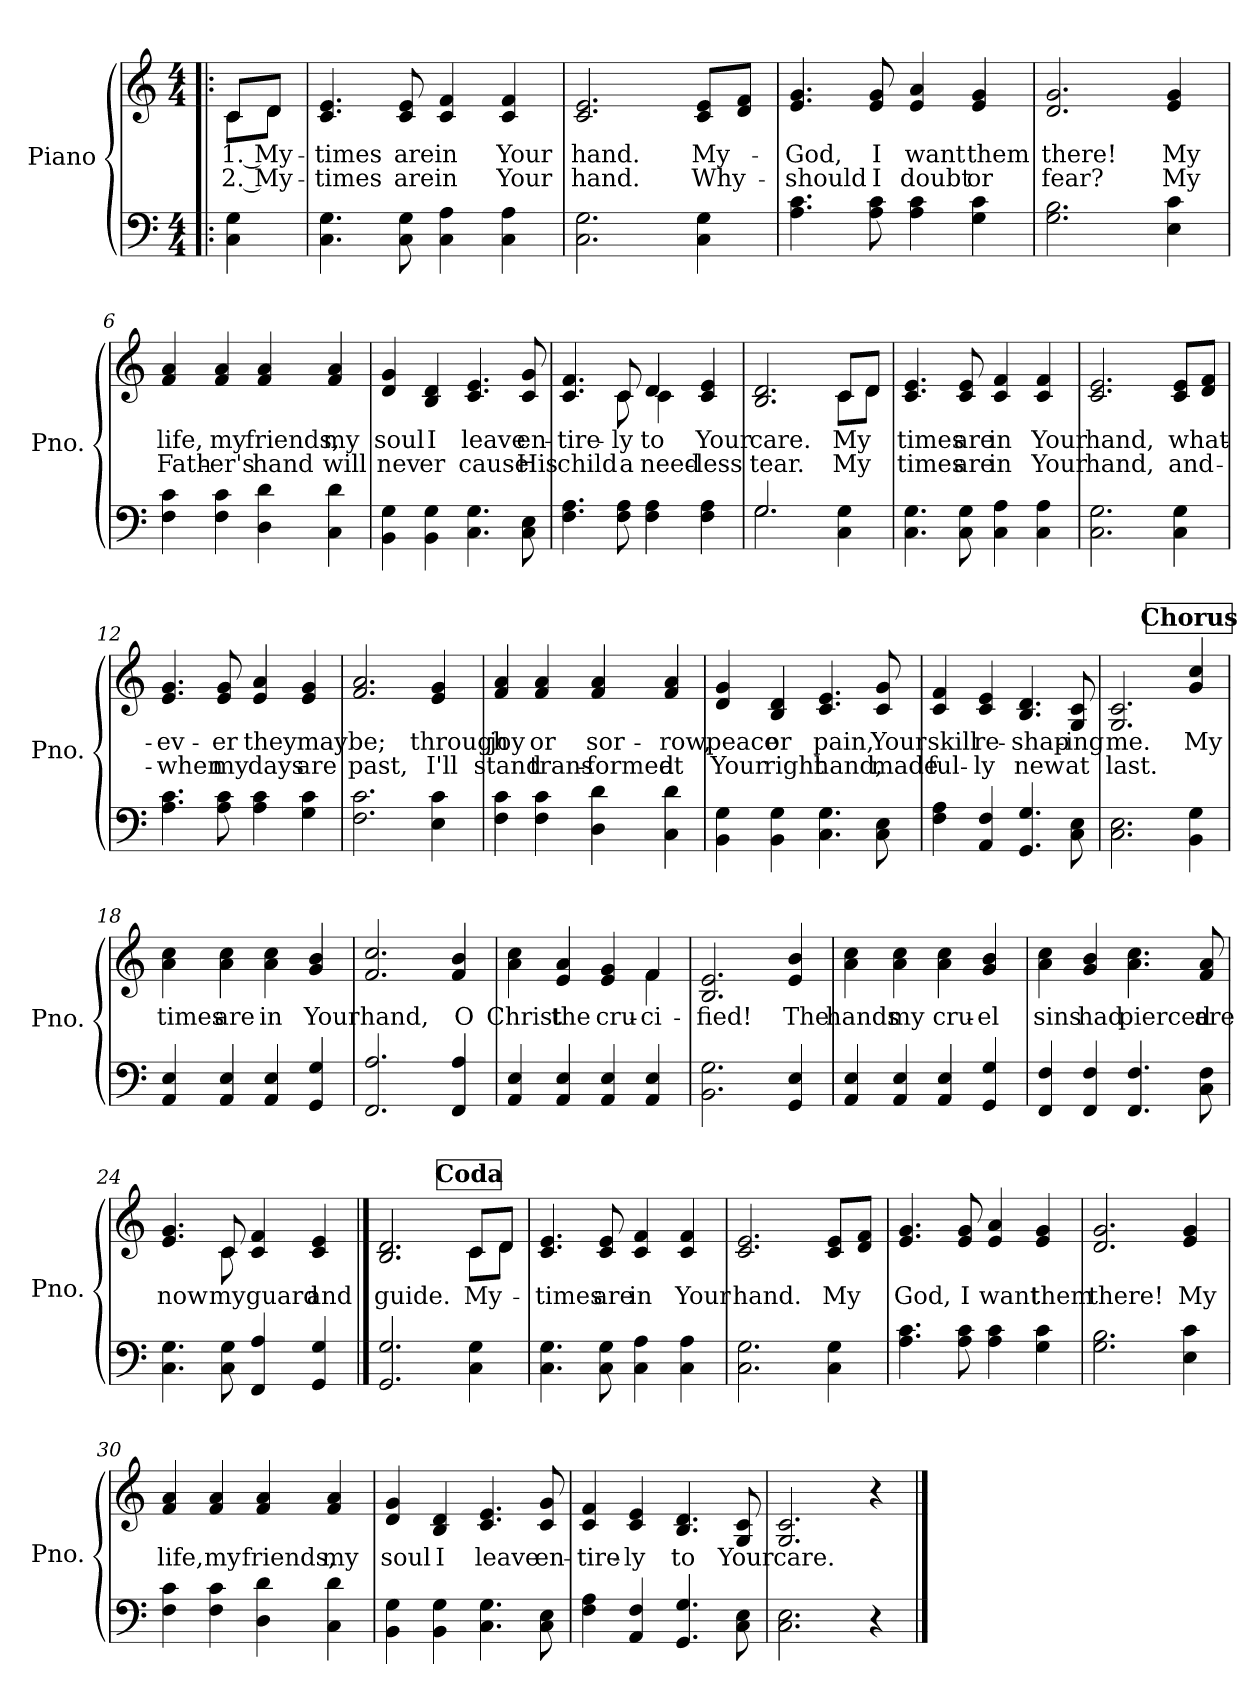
**kern	**kern	**text	**text
*part1	*part1	*part1	*part1
*staff2	*staff1	*staff1	*staff1
*I"Piano	*	*	*
*I'Pno.	*	*	*
*clefF4	*clefG2	*	*
*k[]	*k[]	*	*
*M4/4	*M4/4	*	*
*MM110	*MM110	*	*
=1!|:	=1!|:	=1!|:	=1!|:
*	*^	*	*
4C\ 4G\	8c/L	8c\L	1. My-	2. My-
.	8d/J	8d\J	.	.
*	*v	*v	*	*
=2	=2	=2	=2
4.C\ 4.G\	4.c/ 4.e/	-times	-times
8C\ 8G\	8c/ 8e/	are	are
4C\ 4A\	4c/ 4f/	in	in
4C\ 4A\	4c/ 4f/	Your	Your
=3	=3	=3	=3
2.C\ 2.G\	2.c/ 2.e/	hand.	hand.
4C\ 4G\	8c/ 8e/L	My-	Why-
.	8d/ 8f/J	.	.
=4	=4	=4	=4
4.A\ 4.c\	4.e/ 4.g/	-God,	-should
8A\ 8c\	8e/ 8g/	I	I
4A\ 4c\	4e/ 4a/	want	doubt
4G\ 4c\	4e/ 4g/	them	or
=5	=5	=5	=5
2.G\ 2.B\	2.d/ 2.g/	there!	fear?
4E\ 4c\	4e/ 4g/	My	My
=6	=6	=6	=6
4F\ 4c\	4f/ 4a/	life,	Fath-
4F\ 4c\	4f/ 4a/	my	-er's
4D\ 4d\	4f/ 4a/	friends,	hand
4C\ 4d\	4f/ 4a/	my	will
=7	=7	=7	=7
4BB\ 4G\	4d/ 4g/	soul	nev
4BB\ 4G\	4B/ 4d/	I	-er
4.C\ 4.G\	4.c/ 4.e/	leave	cause
8C\ 8E\	8c/ 8g/	en-	His
=8	=8	=8	=8
*	*^	*	*
4.F\ 4.A\	4.c/ 4.f/	4.ryy	-tire-	child
8F\ 8A\	8c/	8c\	-ly	a
4F\ 4A\	4d/	4c\	to	need-
4F\ 4A\	4c/ 4e/	4ryy	Your	-less
=9	=9	=9	=9	=9
*^	*	*	*	*
2.G/	2.G\	2.B/ 2.d/	2.ryy	care.	tear.
4C\ 4G\	4ryy	8c/L	8c\L	My	My
.	.	8d/J	8d\J	.	.
*v	*v	*	*	*	*
*	*v	*v	*	*
=10	=10	=10	=10
4.C\ 4.G\	4.c/ 4.e/	-times	-times
8C\ 8G\	8c/ 8e/	are	are
4C\ 4A\	4c/ 4f/	in	in
4C\ 4A\	4c/ 4f/	Your	Your
=11	=11	=11	=11
2.C\ 2.G\	2.c/ 2.e/	hand,	hand,
4C\ 4G\	8c/ 8e/L	what-	and-
.	8d/ 8f/J	.	.
=12	=12	=12	=12
4.A\ 4.c\	4.e/ 4.g/	-ev-	-when
8A\ 8c\	8e/ 8g/	-er	my
4A\ 4c\	4e/ 4a/	they	days
4G\ 4c\	4e/ 4g/	may	are
=13	=13	=13	=13
2.F\ 2.c\	2.f/ 2.a/	be;	past,
4E\ 4c\	4e/ 4g/	through	I'll
=14	=14	=14	=14
4F\ 4c\	4f/ 4a/	joy	stand
4F\ 4c\	4f/ 4a/	or	trans-
4D\ 4d\	4f/ 4a/	sor-	-formed
4C\ 4d\	4f/ 4a/	-row,	at
=15	=15	=15	=15
4BB\ 4G\	4d/ 4g/	peace	Your
4BB\ 4G\	4B/ 4d/	or	right
4.C\ 4.G\	4.c/ 4.e/	pain,	hand,
8C\ 8E\	8c/ 8g/	Your	made
=16	=16	=16	=16
4F\ 4A\	4c/ 4f/	skill	ful-
4AA/ 4F/	4c/ 4e/	re-	-ly
4.GG/ 4.G/	4.B/ 4.d/	-shap-	new
8C\ 8E\	8G/ 8c/	-ing	at
!!LO:REH:place=s1:a:B:fs=14:t=Chorus:qo=3
=17	=17	=17	=17
2.C\ 2.E\	2.G/ 2.c/	me.	last.
4BB\ 4G\	4g/ 4cc/	My	.
=18	=18	=18	=18
4AA/ 4E/	4a\ 4cc\	times	.
4AA/ 4E/	4a\ 4cc\	are	.
4AA/ 4E/	4a\ 4cc\	in	.
4GG/ 4G/	4g/ 4b/	Your	.
=19	=19	=19	=19
2.FF/ 2.A/	2.f/ 2.cc/	hand,	.
4FF/ 4A/	4f/ 4b/	O	.
=20	=20	=20	=20
*	*^	*	*
4AA/ 4E/	4a\ 4cc\	2.ryy	Christ	.
4AA/ 4E/	4e/ 4a/	.	the	.
4AA/ 4E/	4e/ 4g/	.	cru-	.
4AA/ 4E/	4f/	4f\	-ci-	.
*	*v	*v	*	*
=21	=21	=21	=21
2.BB\ 2.G\	2.B/ 2.e/	-fied!	.
4GG/ 4E/	4e/ 4b/	The	.
=22	=22	=22	=22
4AA/ 4E/	4a\ 4cc\	hands	.
4AA/ 4E/	4a\ 4cc\	my	.
4AA/ 4E/	4a\ 4cc\	cru-	.
4GG/ 4G/	4g/ 4b/	-el	.
=23	=23	=23	=23
4FF/ 4F/	4a\ 4cc\	sins	.
4FF/ 4F/	4g/ 4b/	had	.
4.FF/ 4.F/	4.a\ 4.cc\	pierced	.
8C\ 8F\	8f/ 8a/	are	.
=24	=24	=24	=24
*	*^	*	*
4.C\ 4.G\	4.e/ 4.g/	4.ryy	now	.
8C\ 8G\	8c/	8c\	my	.
4FF/ 4A/	4c/ 4f/	2ryy	guard	.
4GG/ 4G/	4c/ 4e/	.	and	.
!!LO:REH:place=s1:a:B:fs=14:t=Coda:qo=3	!!
==25	==25	==25	==25	==25
2.GG/ 2.G/	2.B/ 2.d/	2.ryy	guide.	.
4C\ 4G\	8c/L	8c\L	My-	.
.	8d/J	8d\J	.	.
*	*v	*v	*	*
=26	=26	=26	=26
4.C\ 4.G\	4.c/ 4.e/	-times	.
8C\ 8G\	8c/ 8e/	are	.
4C\ 4A\	4c/ 4f/	in	.
4C\ 4A\	4c/ 4f/	Your	.
=27	=27	=27	=27
2.C\ 2.G\	2.c/ 2.e/	hand.	.
4C\ 4G\	8c/ 8e/L	My	.
.	8d/ 8f/J	.	.
=28	=28	=28	=28
4.A\ 4.c\	4.e/ 4.g/	-God,	.
8A\ 8c\	8e/ 8g/	I	.
4A\ 4c\	4e/ 4a/	want	.
4G\ 4c\	4e/ 4g/	them	.
=29	=29	=29	=29
2.G\ 2.B\	2.d/ 2.g/	there!	.
4E\ 4c\	4e/ 4g/	My	.
=30	=30	=30	=30
4F\ 4c\	4f/ 4a/	life,	.
4F\ 4c\	4f/ 4a/	my	.
4D\ 4d\	4f/ 4a/	friends,	.
4C\ 4d\	4f/ 4a/	my	.
=31	=31	=31	=31
4BB\ 4G\	4d/ 4g/	soul	.
4BB\ 4G\	4B/ 4d/	I	.
4.C\ 4.G\	4.c/ 4.e/	leave	.
8C\ 8E\	8c/ 8g/	en-	.
=32	=32	=32	=32
4F\ 4A\	4c/ 4f/	-tire-	.
4AA/ 4F/	4c/ 4e/	-ly	.
4.GG/ 4.G/	4.B/ 4.d/	to	.
8C\ 8E\	8G/ 8c/	Your	.
=33	=33	=33	=33
2.C\ 2.E\	2.G/ 2.c/	care.	.
4r	4r	.	.
==	==	==	==
*-	*-	*-	*-
